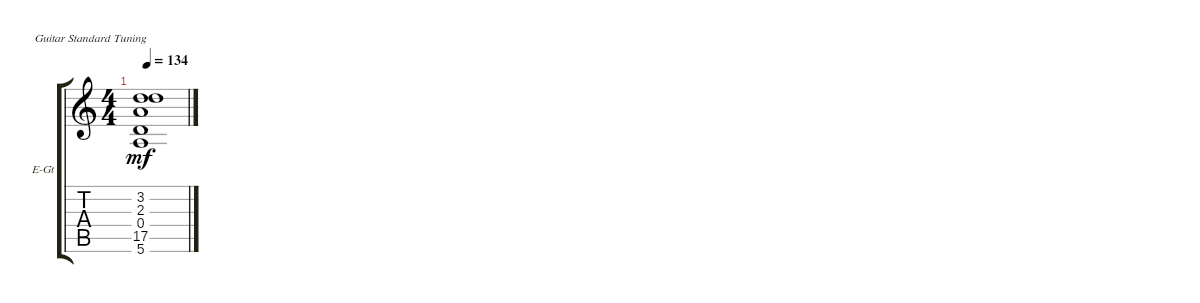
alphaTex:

\bracketExtendMode groupsimilarinstruments
\firstSystemTrackNameOrientation horizontal
\otherSystemsTrackNameOrientation horizontal
\track ("E-GT_solo(second)" "E-Gt") {instrument electricguitarclean}
\staff {score tabs}
\tuning (E4 B3 G3 D3 A2 E2)
\ts (4 4)
\tempo 134
\clef g2
\ks c
(3.2{t} 2.3{t} 0.4{t} 17.5{t} 5.6{t}).1{dy mf}
